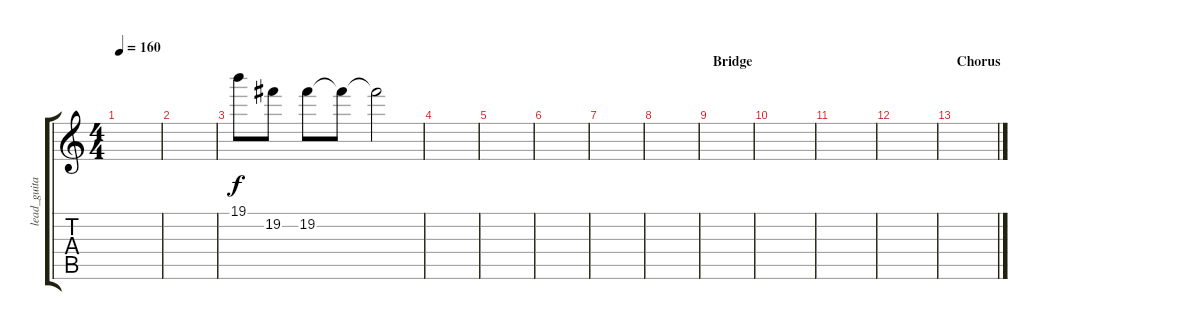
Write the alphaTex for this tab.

\track ("lead_guitar" "lead_guita") {instrument distortionguitar}
\staff {score tabs}
\tuning (E4 B3 G3 D3 A2 E2) {hide}
\ts (4 4)
\tempo 160
\clef g2
\ks c
|
|
19.1.8 19.2.8 19.2.8 19.2{t}.8 19.2{t}.2 |
|
|
|
|
|
\section ("" "Bridge")
|
|
|
|
\section ("" "Chorus")
